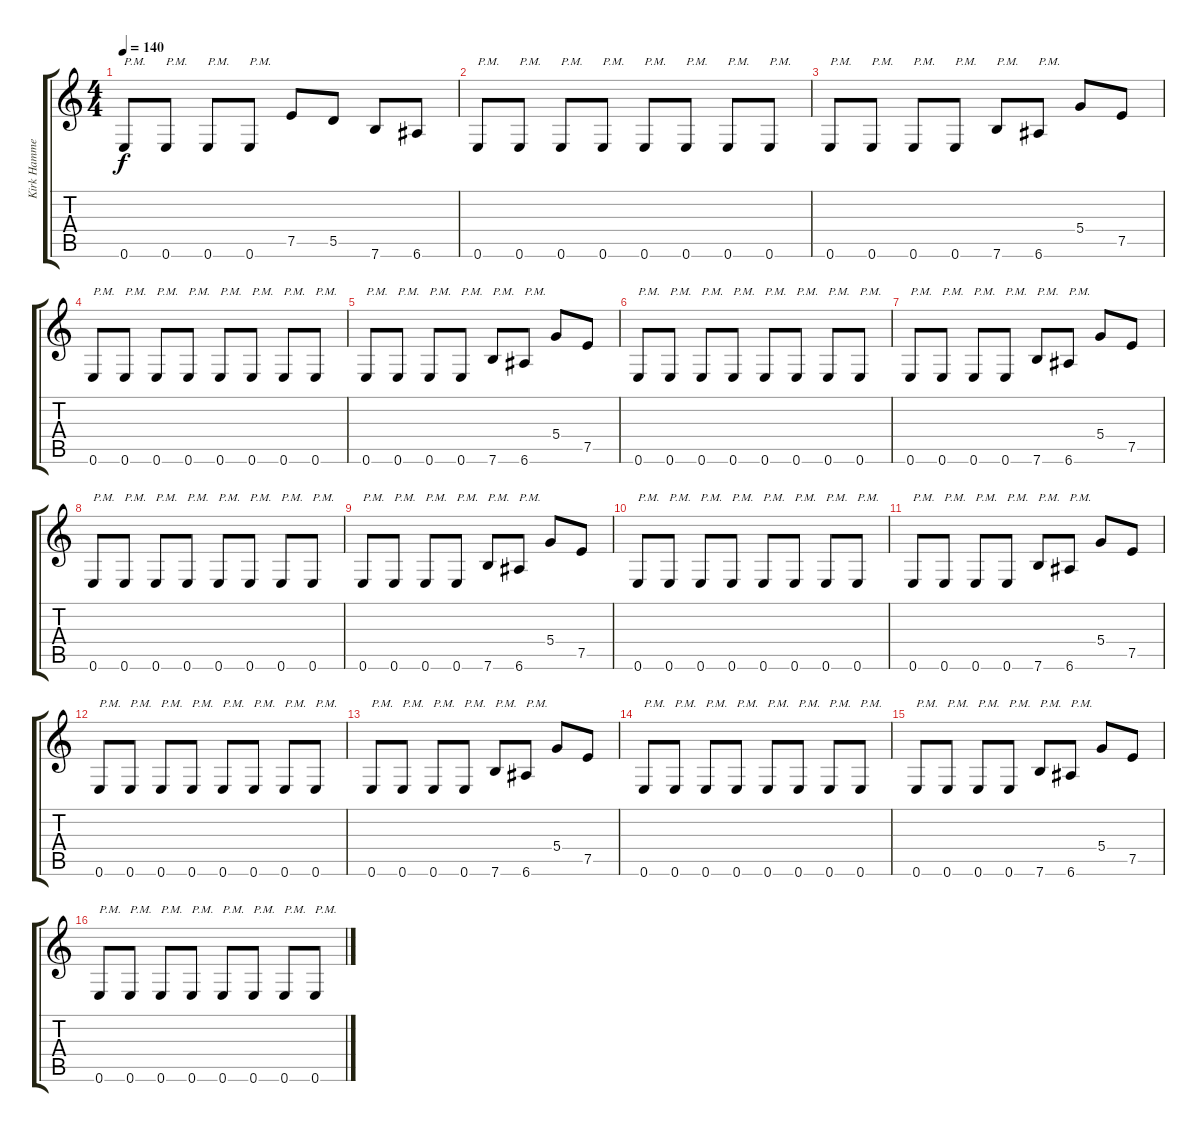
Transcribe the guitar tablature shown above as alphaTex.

\track ("Kirk Hammett" "Kirk Hamme") {instrument overdrivenguitar}
\staff {score tabs}
\tuning (E4 B3 G3 D3 A2 E2) {hide}
\ts (4 4)
\tempo 140
\clef g2
\ks c
0.6.8{txt "P.M." dy f} 0.6.8{txt "P.M."} 0.6.8{txt "P.M."} 0.6.8{txt "P.M."} 7.5.8 5.5.8 7.6.8 6.6.8 |
0.6.8{txt "P.M."} 0.6.8{txt "P.M."} 0.6.8{txt "P.M."} 0.6.8{txt "P.M."} 0.6.8{txt "P.M."} 0.6.8{txt "P.M."} 0.6.8{txt "P.M."} 0.6.8{txt "P.M."} |
0.6.8{txt "P.M."} 0.6.8{txt "P.M."} 0.6.8{txt "P.M."} 0.6.8{txt "P.M."} 7.6.8{txt "P.M."} 6.6.8{txt "P.M."} 5.4.8 7.5.8 |
0.6.8{txt "P.M."} 0.6.8{txt "P.M."} 0.6.8{txt "P.M."} 0.6.8{txt "P.M."} 0.6.8{txt "P.M."} 0.6.8{txt "P.M."} 0.6.8{txt "P.M."} 0.6.8{txt "P.M."} |
0.6.8{txt "P.M."} 0.6.8{txt "P.M."} 0.6.8{txt "P.M."} 0.6.8{txt "P.M."} 7.6.8{txt "P.M."} 6.6.8{txt "P.M."} 5.4.8 7.5.8 |
0.6.8{txt "P.M."} 0.6.8{txt "P.M."} 0.6.8{txt "P.M."} 0.6.8{txt "P.M."} 0.6.8{txt "P.M."} 0.6.8{txt "P.M."} 0.6.8{txt "P.M."} 0.6.8{txt "P.M."} |
0.6.8{txt "P.M."} 0.6.8{txt "P.M."} 0.6.8{txt "P.M."} 0.6.8{txt "P.M."} 7.6.8{txt "P.M."} 6.6.8{txt "P.M."} 5.4.8 7.5.8 |
0.6.8{txt "P.M."} 0.6.8{txt "P.M."} 0.6.8{txt "P.M."} 0.6.8{txt "P.M."} 0.6.8{txt "P.M."} 0.6.8{txt "P.M."} 0.6.8{txt "P.M."} 0.6.8{txt "P.M."} |
0.6.8{txt "P.M."} 0.6.8{txt "P.M."} 0.6.8{txt "P.M."} 0.6.8{txt "P.M."} 7.6.8{txt "P.M."} 6.6.8{txt "P.M."} 5.4.8 7.5.8 |
0.6.8{txt "P.M."} 0.6.8{txt "P.M."} 0.6.8{txt "P.M."} 0.6.8{txt "P.M."} 0.6.8{txt "P.M."} 0.6.8{txt "P.M."} 0.6.8{txt "P.M."} 0.6.8{txt "P.M."} |
0.6.8{txt "P.M."} 0.6.8{txt "P.M."} 0.6.8{txt "P.M."} 0.6.8{txt "P.M."} 7.6.8{txt "P.M."} 6.6.8{txt "P.M."} 5.4.8 7.5.8 |
0.6.8{txt "P.M."} 0.6.8{txt "P.M."} 0.6.8{txt "P.M."} 0.6.8{txt "P.M."} 0.6.8{txt "P.M."} 0.6.8{txt "P.M."} 0.6.8{txt "P.M."} 0.6.8{txt "P.M."} |
0.6.8{txt "P.M."} 0.6.8{txt "P.M."} 0.6.8{txt "P.M."} 0.6.8{txt "P.M."} 7.6.8{txt "P.M."} 6.6.8{txt "P.M."} 5.4.8 7.5.8 |
0.6.8{txt "P.M."} 0.6.8{txt "P.M."} 0.6.8{txt "P.M."} 0.6.8{txt "P.M."} 0.6.8{txt "P.M."} 0.6.8{txt "P.M."} 0.6.8{txt "P.M."} 0.6.8{txt "P.M."} |
0.6.8{txt "P.M."} 0.6.8{txt "P.M."} 0.6.8{txt "P.M."} 0.6.8{txt "P.M."} 7.6.8{txt "P.M."} 6.6.8{txt "P.M."} 5.4.8 7.5.8 |
0.6.8{txt "P.M."} 0.6.8{txt "P.M."} 0.6.8{txt "P.M."} 0.6.8{txt "P.M."} 0.6.8{txt "P.M."} 0.6.8{txt "P.M."} 0.6.8{txt "P.M."} 0.6.8{txt "P.M."}
